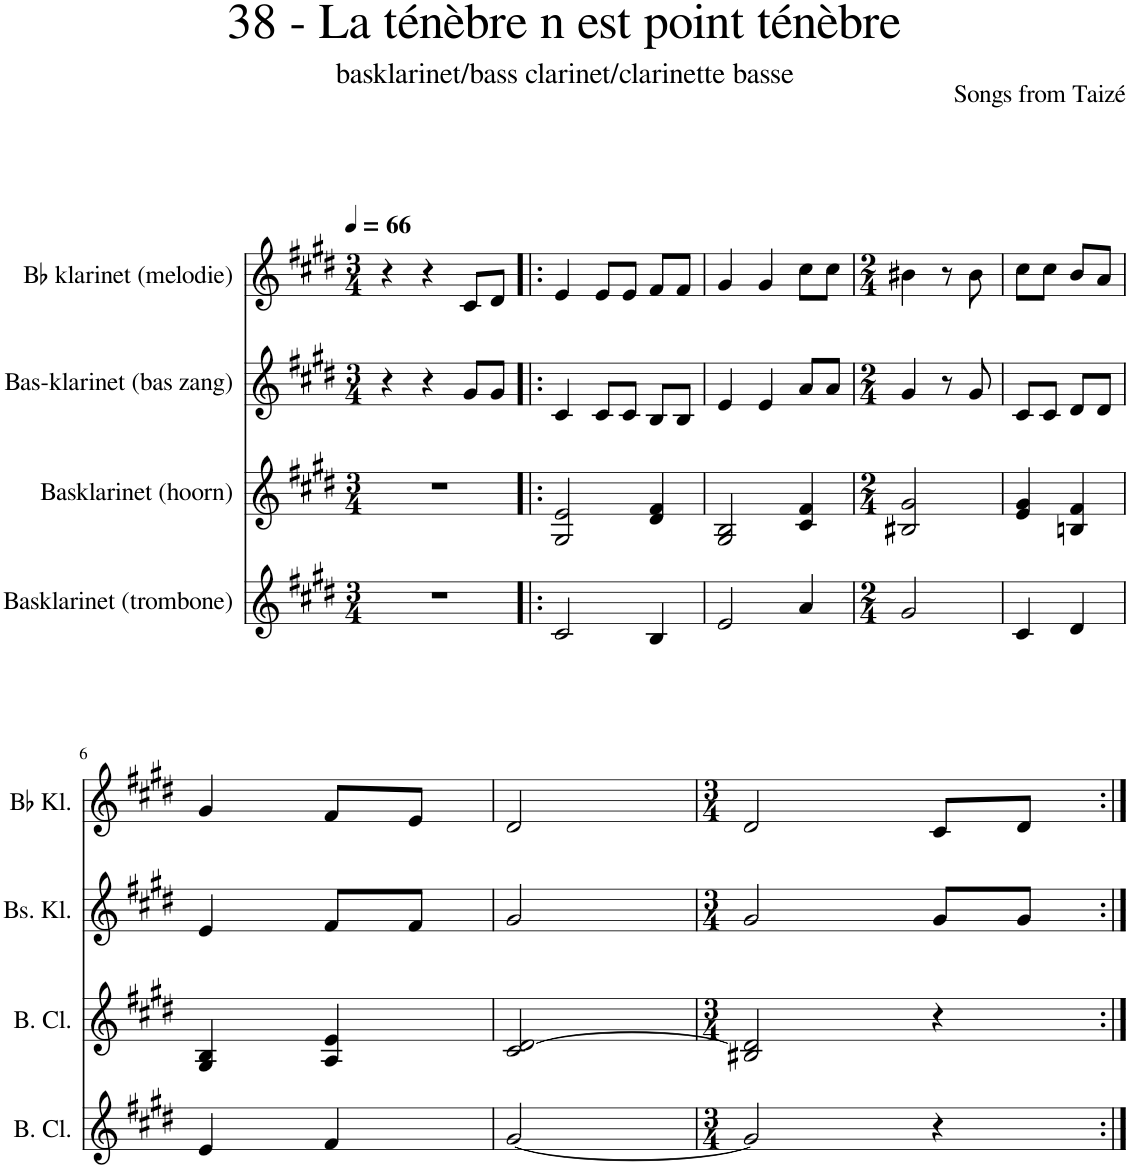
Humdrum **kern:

**kern	**kern	**kern	**kern
*part4	*part3	*part2	*part1
*staff4	*staff3	*staff2	*staff1
*I"Basklarinet (trombone)	*I"Basklarinet (hoorn)	*I"Bas-klarinet (bas zang)	*I"Bb klarinet (melodie)
*	*	*I'Bs. Kl.	*I'Bb Kl.
*clefG2	*clefG2	*clefG2	*clefG2
*Trd8c14	*Trd8c14	*Trd8c14	*Trd1c2
*k[f#c#g#d#]	*k[f#c#g#d#]	*k[f#c#g#d#]	*k[f#c#g#d#]
*M3/4	*M3/4	*M3/4	*M3/4
*MM66	*MM66	*MM66	*MM66
=1	=1	=1	=1
2.r	2.r	4r	4r
.	.	4r	4r
.	.	8g#/L	8c#/L
.	.	8g#/J	8d#/J
=2!|:	=2!|:	=2!|:	=2!|:
2c#/	2G#/ 2e/	4c#/	4e/
.	.	8c#/L	8e/L
.	.	8c#/J	8e/J
4B/	4d#/ 4f#/	8B/L	8f#/L
.	.	8B/J	8f#/J
=3	=3	=3	=3
2e/	2G#/ 2B/	4e/	4g#/
.	.	4e/	4g#/
4a/	4c#/ 4f#/	8a/L	8cc#\L
.	.	8a/J	8cc#\J
=4	=4	=4	=4
*M2/4	*M2/4	*M2/4	*M2/4
2g#/	2B#X/ 2g#/	4g#/	4b#X\
.	.	8r	8r
.	.	8g#/	8b#\
=5	=5	=5	=5
4c#/	4e/ 4g#/	8c#/L	8cc#\L
.	.	8c#/J	8cc#\J
4d#/	4Bn/ 4f#/	8d#/L	8b/L
.	.	8d#/J	8a/J
!!LO:LB:g=z
=6	=6	=6	=6
4e/	4G#/ 4B/	4e/	4g#/
4f#/	4A/ 4e/	8f#/L	8f#/L
.	.	8f#/J	8e/J
=7	=7	=7	=7
[2g#/	2c#/ [2d#/	2g#/	2d#/
=8	=8	=8	=8
*M3/4	*M3/4	*M3/4	*M3/4
2g#/]	2B#X/ 2d#/]	2g#/	2d#/
4r	4r	8g#/L	8c#/L
.	.	8g#/J	8d#/J
=:|!	=:|!	=:|!	=:|!
*-	*-	*-	*-
